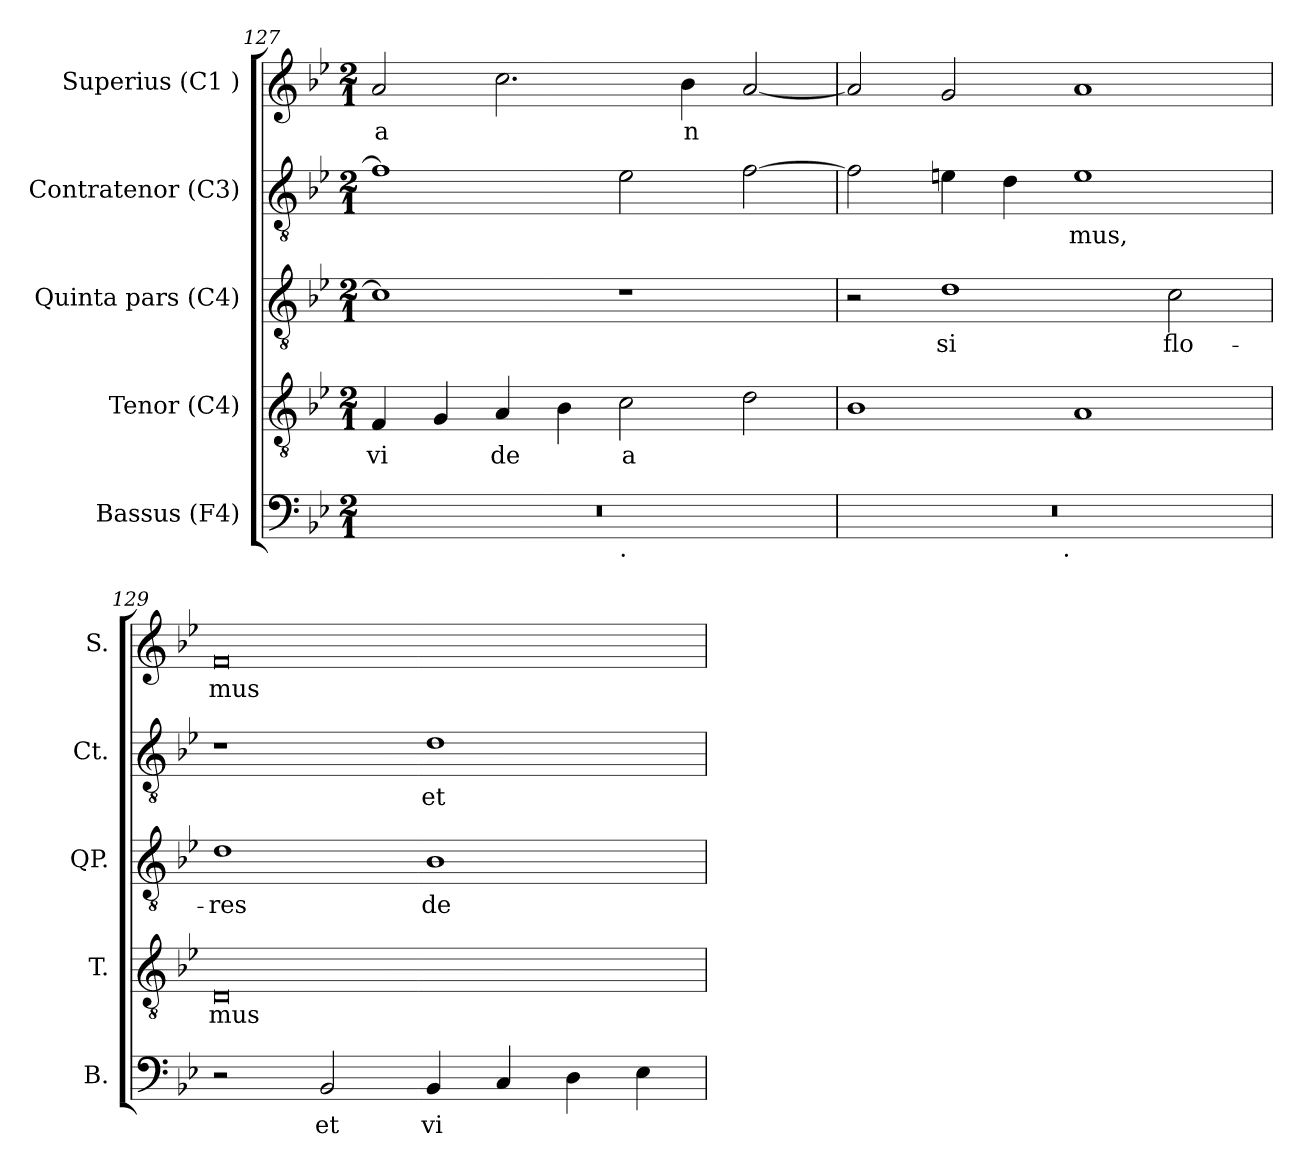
**kern	**text	**kern	**text	**kern	**text	**kern	**text	**kern	**text
*part5	*part5	*part4	*part4	*part3	*part3	*part2	*part2	*part1	*part1
*staff5	*staff5	*staff4	*staff4	*staff3	*staff3	*staff2	*staff2	*staff1	*staff1
*I"Bassus (F4)	*	*I"Tenor (C4)	*	*I"Quinta pars (C4)	*	*I"Contratenor (C3)	*	*I"Superius (C1 )	*
*I'B.	*	*I'T.	*	*I'QP.	*	*I'Ct.	*	*I'S.	*
!!LO:PB:g=z
*clefF4	*	*clefGv2	*	*clefGv2	*	*clefGv2	*	*clefG2	*
*k[b-e-]	*	*k[b-e-]	*	*k[b-e-]	*	*k[b-e-]	*	*k[b-e-]	*
*B-:	*	*B-:	*	*B-:	*	*B-:	*	*B-:	*
*M2/1	*	*M2/1	*	*M2/1	*	*M2/1	*	*M2/1	*
=127	=127	=127	=127	=127	=127	=127	=127	=127	=127
!	!	!	!LO:LY:b:cj	!	!LO:LY:b:cj	!	!LO:LY:b:cj	!	!LO:LY:b:cj
*^	*	*	*	*	*	*	*	*	*
0r	1ryy	.	4F/	vi-	1c]	.	1f]	--	2a/	-a
!	!	!	!	!LO:LY:b:cj	!	!	!	!	!	!
.	.	.	4G/	--	.	.	.	.	.	.
!	!	!	!	!LO:LY:b:cj	!	!	!	!	!	!LO:LY:b:cj
.	.	.	4A/	-de-	.	.	.	.	2.cc\	.
!	!	!	!	!LO:LY:b:cj	!	!	!	!	!	!
.	.	.	4B-\	--	.	.	.	.	.	.
!	!LO:TX:b:t=.	!	!	!	!	!	!	!	!	!
!	!	!	!	!LO:LY:b:cj	!	!	!	!LO:LY:b:cj	!	!
.	1ryy	.	2c\	-a-	1r	.	2e-\	--	.	.
!	!	!	!	!	!	!	!	!	!	!LO:LY:b:cj
.	.	.	.	.	.	.	.	.	4b-\	n-
!	!	!	!	!LO:LY:b:cj	!	!	!	!LO:LY:b:cj	!	!LO:LY:b:cj
.	.	.	2d\	--	.	.	[>2f\	--	[<2a/	--
=128	=128	=128	=128	=128	=128	=128	=128	=128	=128	=128
!	!	!	!	!LO:LY:b:cj	!	!	!	!LO:LY:b:cj	!	!LO:LY:b:cj
0r	2ryy	.	1B-	--	2r	.	2f\]	--	2a/]	--
!	!	!	!	!	!	!LO:LY:b:cj	!	!LO:LY:b:cj	!	!LO:LY:b:cj
.	4ryy	.	.	.	1d	si	4e\	--	2g/	--
!	!	!	!	!	!	!	!	!LO:LY:b:cj	!	!
.	8...ryy	.	.	.	.	.	4d\	--	.	.
!	!LO:TX:b:t=.	!	!	!	!	!	!	!	!	!
.	1ryy	.	.	.	.	.	.	.	.	.
!	!	!	!	!LO:LY:b:cj	!	!	!	!LO:LY:b:cj	!	!LO:LY:b:cj
.	.	.	1A	--	.	.	1e	-mus,	1a	--
!	!	!	!	!	!	!LO:LY:b:cj	!	!	!	!
.	.	.	.	.	2c\	flo-	.	.	.	.
.	64ryy	.	.	.	.	.	.	.	.	.
=129	=129	=129	=129	=129	=129	=129	=129	=129	=129	=129
!	!	!	!	!LO:LY:b:cj	!	!LO:LY:b:cj	!	!	!	!LO:LY:b:cj
*v	*v	*	*	*	*	*	*	*	*	*
2r	.	0D	-mus	1d	-res	1r	.	0f	-mus
!	!LO:LY:b:cj	!	!	!	!	!	!	!	!
2BB-/	et	.	.	.	.	.	.	.	.
!	!LO:LY:b:cj	!	!	!	!LO:LY:b:cj	!	!LO:LY:b:cj	!	!
4BB-/	vi-	.	.	1B-	de-	1d	et	.	.
!	!LO:LY:b:cj	!	!	!	!	!	!	!	!
4C/	--	.	.	.	.	.	.	.	.
!	!LO:LY:b:cj	!	!	!	!	!	!	!	!
4D\	--	.	.	.	.	.	.	.	.
!	!LO:LY:b:cj	!	!	!	!	!	!	!	!
4E-\	--	.	.	.	.	.	.	.	.
=	=	=	=	=	=	=	=	=	=
*-	*-	*-	*-	*-	*-	*-	*-	*-	*-
